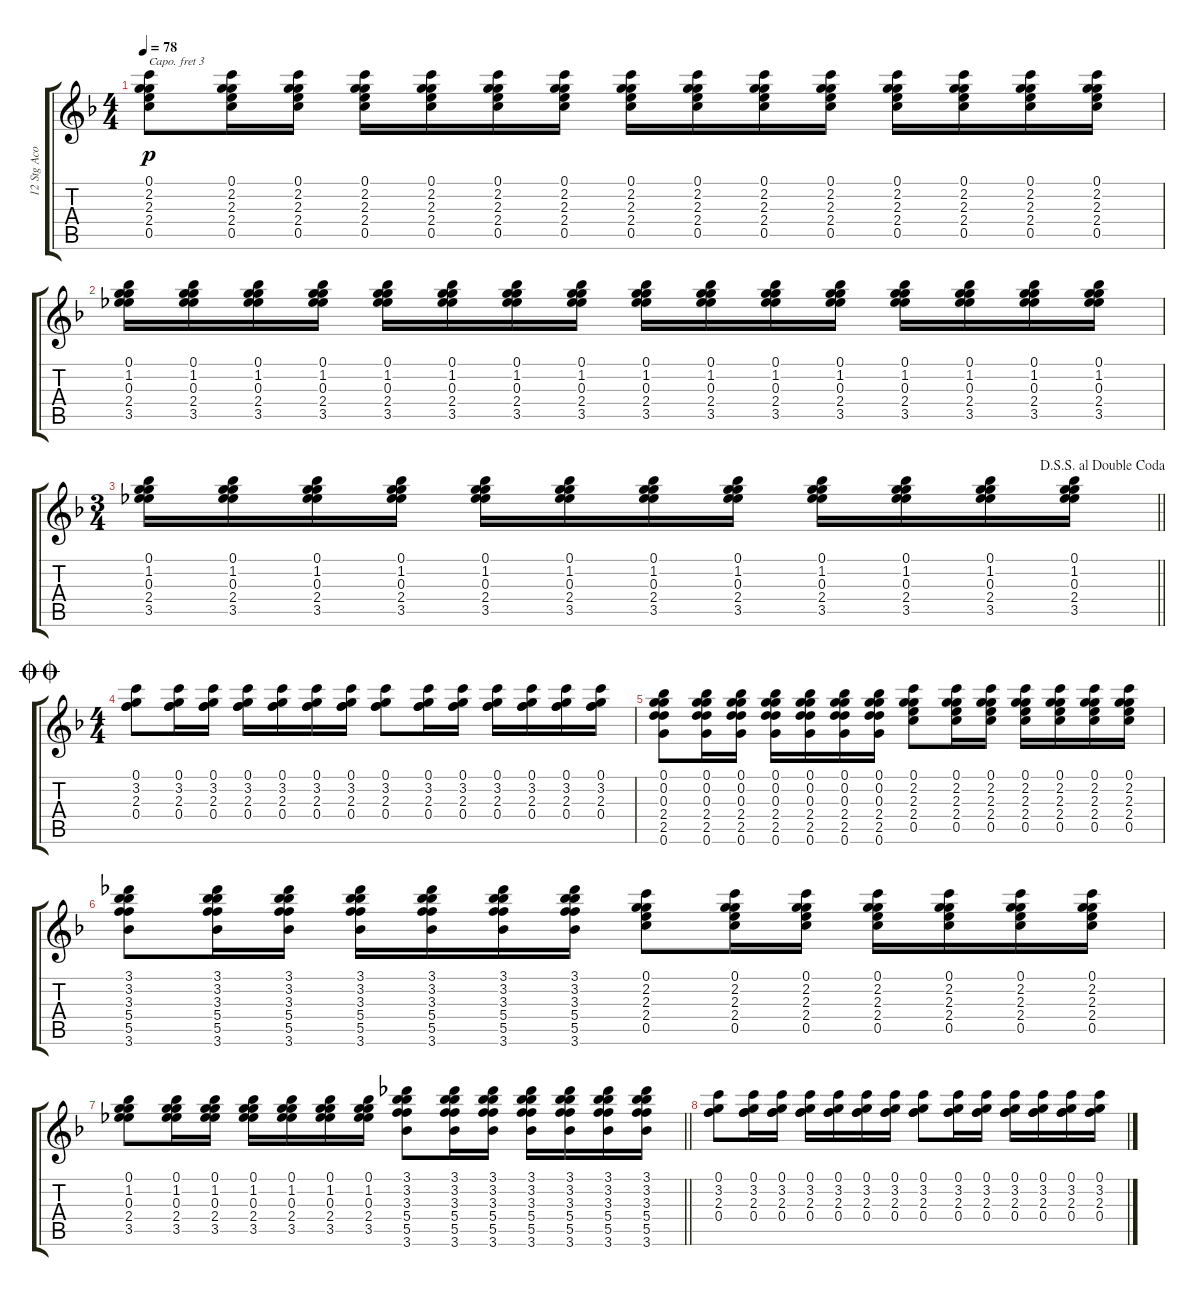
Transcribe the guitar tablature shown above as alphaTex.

\track ("12 Stg Acoustic Gtr.(steel) Capo 3rd Fre" "12 Stg Aco") {instrument acousticguitarsteel}
\staff {score tabs}
\capo 3
\tuning (E4 B3 G4 D4 A3 E3) {hide}
\ts (4 4)
\tempo 78
\clef g2
\ks f
(0.1 2.2 2.3 2.4 0.5).8{dy p} (0.1 2.2 2.3 2.4 0.5).16 (0.1 2.2 2.3 2.4 0.5).16 (0.1 2.2 2.3 2.4 0.5).16 (0.1 2.2 2.3 2.4 0.5).16 (0.1 2.2 2.3 2.4 0.5).16 (0.1 2.2 2.3 2.4 0.5).16 (0.1 2.2 2.3 2.4 0.5).16 (0.1 2.2 2.3 2.4 0.5).16 (0.1 2.2 2.3 2.4 0.5).16 (0.1 2.2 2.3 2.4 0.5).16 (0.1 2.2 2.3 2.4 0.5).16 (0.1 2.2 2.3 2.4 0.5).16 (0.1 2.2 2.3 2.4 0.5).16 (0.1 2.2 2.3 2.4 0.5).16 |
(0.1 1.2 0.3 2.4 3.5).16 (0.1 1.2 0.3 2.4 3.5).16 (0.1 1.2 0.3 2.4 3.5).16 (0.1 1.2 0.3 2.4 3.5).16 (0.1 1.2 0.3 2.4 3.5).16 (0.1 1.2 0.3 2.4 3.5).16 (0.1 1.2 0.3 2.4 3.5).16 (0.1 1.2 0.3 2.4 3.5).16 (0.1 1.2 0.3 2.4 3.5).16 (0.1 1.2 0.3 2.4 3.5).16 (0.1 1.2 0.3 2.4 3.5).16 (0.1 1.2 0.3 2.4 3.5).16 (0.1 1.2 0.3 2.4 3.5).16 (0.1 1.2 0.3 2.4 3.5).16 (0.1 1.2 0.3 2.4 3.5).16 (0.1 1.2 0.3 2.4 3.5).16 |
\ts (3 4)
\jump dalsegnosegnoaldoublecoda
\barLineRight lightlight
(0.1 1.2 0.3 2.4 3.5).16 (0.1 1.2 0.3 2.4 3.5).16 (0.1 1.2 0.3 2.4 3.5).16 (0.1 1.2 0.3 2.4 3.5).16 (0.1 1.2 0.3 2.4 3.5).16 (0.1 1.2 0.3 2.4 3.5).16 (0.1 1.2 0.3 2.4 3.5).16 (0.1 1.2 0.3 2.4 3.5).16 (0.1 1.2 0.3 2.4 3.5).16 (0.1 1.2 0.3 2.4 3.5).16 (0.1 1.2 0.3 2.4 3.5).16 (0.1 1.2 0.3 2.4 3.5).16 |
\ts (4 4)
\jump doublecoda
(0.1 3.2 2.3 0.4).8 (0.1 3.2 2.3 0.4).16 (0.1 3.2 2.3 0.4).16 (0.1 3.2 2.3 0.4).16 (0.1 3.2 2.3 0.4).16 (0.1 3.2 2.3 0.4).16 (0.1 3.2 2.3 0.4).16 (0.1 3.2 2.3 0.4).8 (0.1 3.2 2.3 0.4).16 (0.1 3.2 2.3 0.4).16 (0.1 3.2 2.3 0.4).16 (0.1 3.2 2.3 0.4).16 (0.1 3.2 2.3 0.4).16 (0.1 3.2 2.3 0.4).16 |
(0.1 0.2 0.3 2.4 2.5 0.6).8 (0.1 0.2 0.3 2.4 2.5 0.6).16 (0.1 0.2 0.3 2.4 2.5 0.6).16 (0.1 0.2 0.3 2.4 2.5 0.6).16 (0.1 0.2 0.3 2.4 2.5 0.6).16 (0.1 0.2 0.3 2.4 2.5 0.6).16 (0.1 0.2 0.3 2.4 2.5 0.6).16 (0.1 2.2 2.3 2.4 0.5).8 (0.1 2.2 2.3 2.4 0.5).16 (0.1 2.2 2.3 2.4 0.5).16 (0.1 2.2 2.3 2.4 0.5).16 (0.1 2.2 2.3 2.4 0.5).16 (0.1 2.2 2.3 2.4 0.5).16 (0.1 2.2 2.3 2.4 0.5).16 |
(3.1 3.2 3.3 5.4 5.5 3.6).8 (3.1 3.2 3.3 5.4 5.5 3.6).16 (3.1 3.2 3.3 5.4 5.5 3.6).16 (3.1 3.2 3.3 5.4 5.5 3.6).16 (3.1 3.2 3.3 5.4 5.5 3.6).16 (3.1 3.2 3.3 5.4 5.5 3.6).16 (3.1 3.2 3.3 5.4 5.5 3.6).16 (0.1 2.2 2.3 2.4 0.5).8 (0.1 2.2 2.3 2.4 0.5).16 (0.1 2.2 2.3 2.4 0.5).16 (0.1 2.2 2.3 2.4 0.5).16 (0.1 2.2 2.3 2.4 0.5).16 (0.1 2.2 2.3 2.4 0.5).16 (0.1 2.2 2.3 2.4 0.5).16 |
\barLineRight lightlight
(0.1 1.2 0.3 2.4 3.5).8 (0.1 1.2 0.3 2.4 3.5).16 (0.1 1.2 0.3 2.4 3.5).16 (0.1 1.2 0.3 2.4 3.5).16 (0.1 1.2 0.3 2.4 3.5).16 (0.1 1.2 0.3 2.4 3.5).16 (0.1 1.2 0.3 2.4 3.5).16 (3.1 3.2 3.3 5.4 5.5 3.6).8 (3.1 3.2 3.3 5.4 5.5 3.6).16 (3.1 3.2 3.3 5.4 5.5 3.6).16 (3.1 3.2 3.3 5.4 5.5 3.6).16 (3.1 3.2 3.3 5.4 5.5 3.6).16 (3.1 3.2 3.3 5.4 5.5 3.6).16 (3.1 3.2 3.3 5.4 5.5 3.6).16 |
(0.1 3.2 2.3 0.4).8 (0.1 3.2 2.3 0.4).16 (0.1 3.2 2.3 0.4).16 (0.1 3.2 2.3 0.4).16 (0.1 3.2 2.3 0.4).16 (0.1 3.2 2.3 0.4).16 (0.1 3.2 2.3 0.4).16 (0.1 3.2 2.3 0.4).8 (0.1 3.2 2.3 0.4).16 (0.1 3.2 2.3 0.4).16 (0.1 3.2 2.3 0.4).16 (0.1 3.2 2.3 0.4).16 (0.1 3.2 2.3 0.4).16 (0.1 3.2 2.3 0.4).16
